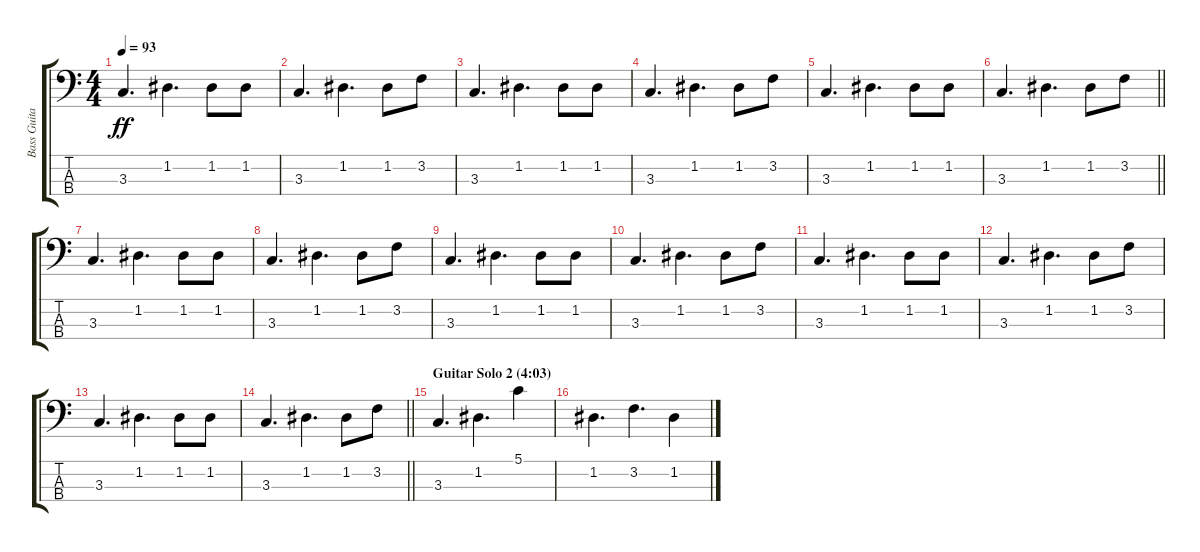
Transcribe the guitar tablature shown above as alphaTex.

\track ("Bass Guitar" "Bass Guita") {instrument electricbassfinger}
\staff {score tabs}
\tuning (G2 D2 A1 E1) {hide}
\ts (4 4)
\tempo 93
\clef f4
\ks c
3.3.4{d dy ff} 1.2.4{d} 1.2.8 1.2.8 |
3.3.4{d} 1.2.4{d} 1.2.8 3.2.8 |
3.3.4{d} 1.2.4{d} 1.2.8 1.2.8 |
3.3.4{d} 1.2.4{d} 1.2.8 3.2.8 |
3.3.4{d} 1.2.4{d} 1.2.8 1.2.8 |
\barLineRight lightlight
3.3.4{d} 1.2.4{d} 1.2.8 3.2.8 |
3.3.4{d} 1.2.4{d} 1.2.8 1.2.8 |
3.3.4{d} 1.2.4{d} 1.2.8 3.2.8 |
3.3.4{d} 1.2.4{d} 1.2.8 1.2.8 |
3.3.4{d} 1.2.4{d} 1.2.8 3.2.8 |
3.3.4{d} 1.2.4{d} 1.2.8 1.2.8 |
3.3.4{d} 1.2.4{d} 1.2.8 3.2.8 |
3.3.4{d} 1.2.4{d} 1.2.8 1.2.8 |
\barLineRight lightlight
3.3.4{d} 1.2.4{d} 1.2.8 3.2.8 |
\section ("" "Guitar Solo 2 (4:03)")
3.3.4{d} 1.2.4{d} 5.1.4 |
1.2.4{d} 3.2.4{d} 1.2.4
